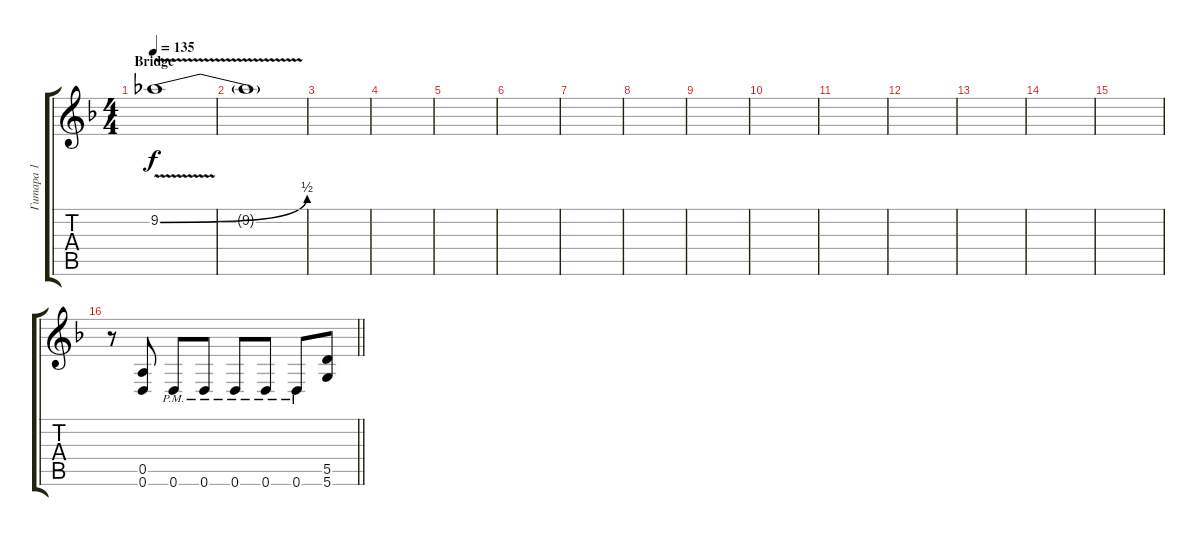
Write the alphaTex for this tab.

\track ("Гитара 1" "Гитара 1") {instrument distortionguitar}
\staff {score tabs}
\tuning (E4 B3 G3 D3 A2 D2) {hide}
\ts (4 4)
\section ("" "Bridge")
\tempo 135
\clef g2
\ks dminor
9.2{be (bend 0 0 60 2) v}.1{dy f volume 8} |
9.2{t}.1 |
|
|
|
|
|
|
|
|
|
|
|
|
|
\barLineRight lightlight
r.8 (0.5 0.6).8 0.6{pm}.8 0.6{pm}.8 0.6{pm}.8 0.6{pm}.8 0.6{pm}.8 (5.5 5.6).8
